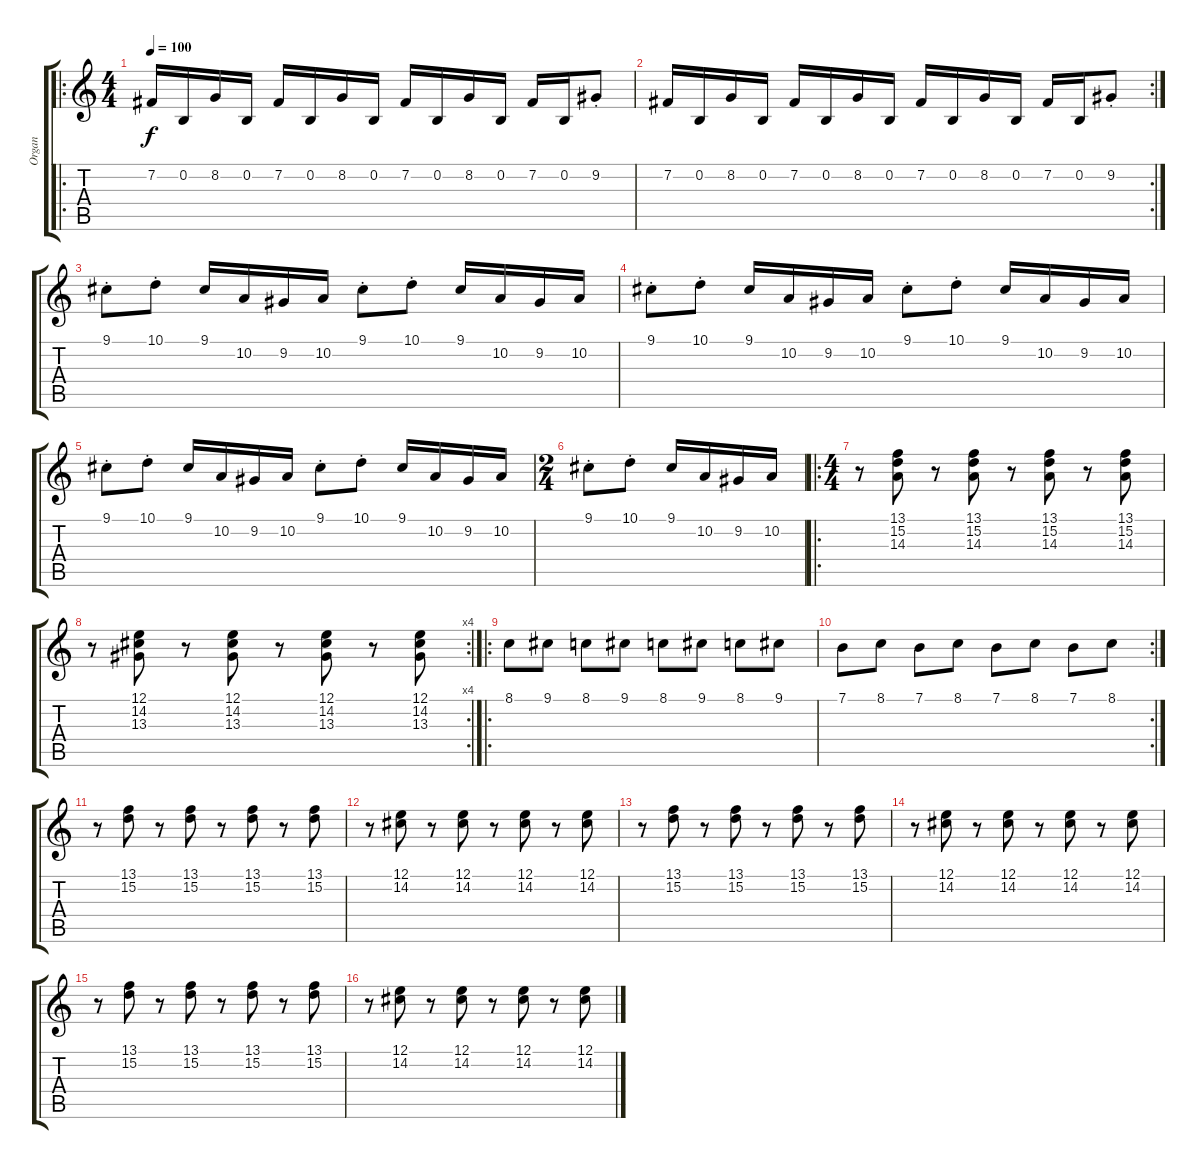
\track ("Organ" "Organ") {instrument churchorgan}
\staff {score tabs}
\tuning (E4 B3 G3 D3 A2 D2) {hide}
\ro
\ts (4 4)
\tempo 100
\clef g2
\ks c
7.2.16{dy f instrument churchorgan} 0.2.16 8.2.16 0.2.16 7.2.16 0.2.16 8.2.16 0.2.16 7.2.16 0.2.16 8.2.16 0.2.16 7.2.16 0.2.16 9.2{st}.8 |
\rc 2
7.2.16 0.2.16 8.2.16 0.2.16 7.2.16 0.2.16 8.2.16 0.2.16 7.2.16 0.2.16 8.2.16 0.2.16 7.2.16 0.2.16 9.2{st}.8 |
9.1{st}.8 10.1{st}.8 9.1.16 10.2.16 9.2.16 10.2.16 9.1{st}.8 10.1{st}.8 9.1.16 10.2.16 9.2.16 10.2.16 |
9.1{st}.8 10.1{st}.8 9.1.16 10.2.16 9.2.16 10.2.16 9.1{st}.8 10.1{st}.8 9.1.16 10.2.16 9.2.16 10.2.16 |
9.1{st}.8 10.1{st}.8 9.1.16 10.2.16 9.2.16 10.2.16 9.1{st}.8 10.1{st}.8 9.1.16 10.2.16 9.2.16 10.2.16 |
\ts (2 4)
9.1{st}.8 10.1{st}.8 9.1.16 10.2.16 9.2.16 10.2.16 |
\ro
\ts (4 4)
r.8{volume 13 instrument churchorgan} (13.1 15.2 14.3).8 r.8 (13.1 15.2 14.3).8 r.8 (13.1 15.2 14.3).8 r.8 (13.1 15.2 14.3).8 |
\rc 4
r.8 (12.1 14.2 13.3).8 r.8 (12.1 14.2 13.3).8 r.8 (12.1 14.2 13.3).8 r.8 (12.1 14.2 13.3).8 |
\ro
8.1.8{instrument churchorgan} 9.1.8 8.1.8 9.1.8 8.1.8 9.1.8 8.1.8 9.1.8 |
\rc 2
7.1.8 8.1.8 7.1.8 8.1.8 7.1.8 8.1.8 7.1.8 8.1.8 |
r.8{instrument churchorgan} (13.1 15.2).8 r.8 (13.1 15.2).8 r.8 (13.1 15.2).8 r.8 (13.1 15.2).8 |
r.8 (12.1 14.2).8 r.8 (12.1 14.2).8 r.8 (12.1 14.2).8 r.8 (12.1 14.2).8 |
r.8{instrument churchorgan} (13.1 15.2).8 r.8 (13.1 15.2).8 r.8 (13.1 15.2).8 r.8 (13.1 15.2).8 |
r.8 (12.1 14.2).8 r.8 (12.1 14.2).8 r.8 (12.1 14.2).8 r.8 (12.1 14.2).8 |
r.8{instrument churchorgan} (13.1 15.2).8 r.8 (13.1 15.2).8 r.8 (13.1 15.2).8 r.8 (13.1 15.2).8 |
r.8 (12.1 14.2).8 r.8 (12.1 14.2).8 r.8 (12.1 14.2).8 r.8 (12.1 14.2).8
